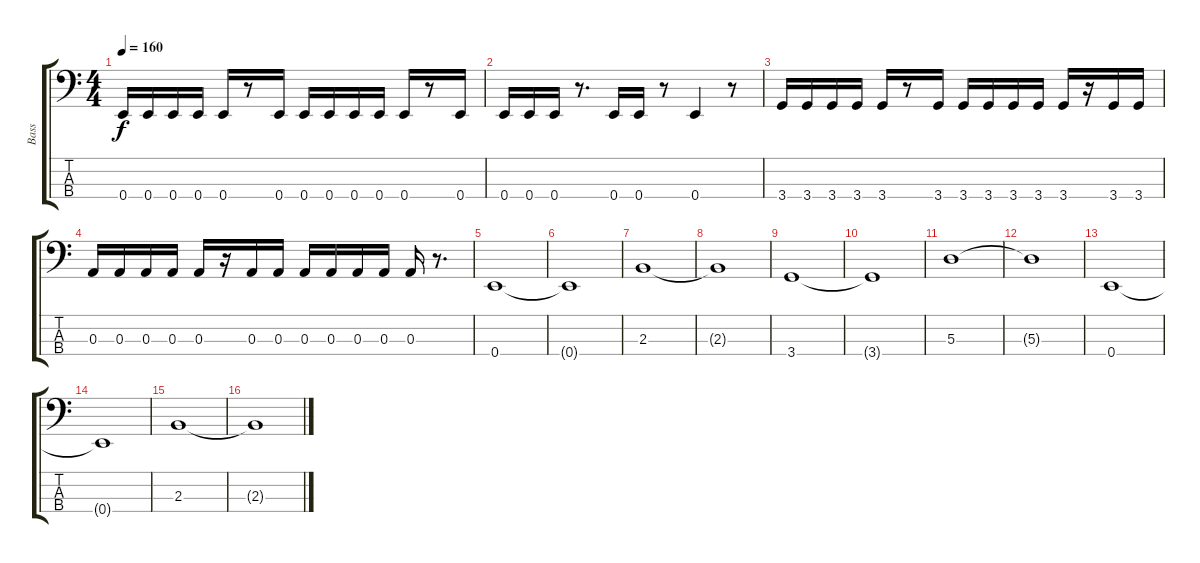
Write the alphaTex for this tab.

\track ("Bass" "Bass") {instrument electricbasspick}
\staff {score tabs}
\tuning (G2 D2 A1 E1) {hide}
\ts (4 4)
\tempo 160
\clef f4
\ks c
0.4.16{dy f} 0.4.16 0.4.16 0.4.16 0.4.16 r.8 0.4.16 0.4.16 0.4.16 0.4.16 0.4.16 0.4.16 r.8 0.4.16 |
0.4.16 0.4.16 0.4.16 r.8{d} 0.4.16 0.4.16 r.8 0.4.4 r.8 |
3.4.16 3.4.16 3.4.16 3.4.16 3.4.16 r.8 3.4.16 3.4.16 3.4.16 3.4.16 3.4.16 3.4.16 r.16 3.4.16 3.4.16 |
0.3.16 0.3.16 0.3.16 0.3.16 0.3.16 r.16 0.3.16 0.3.16 0.3.16 0.3.16 0.3.16 0.3.16 0.3.16 r.8{d} |
0.4.1 |
0.4{t}.1 |
2.3.1 |
2.3{t}.1 |
3.4.1 |
3.4{t}.1 |
5.3.1 |
5.3{t}.1 |
0.4.1 |
0.4{t}.1 |
2.3.1 |
2.3{t}.1
